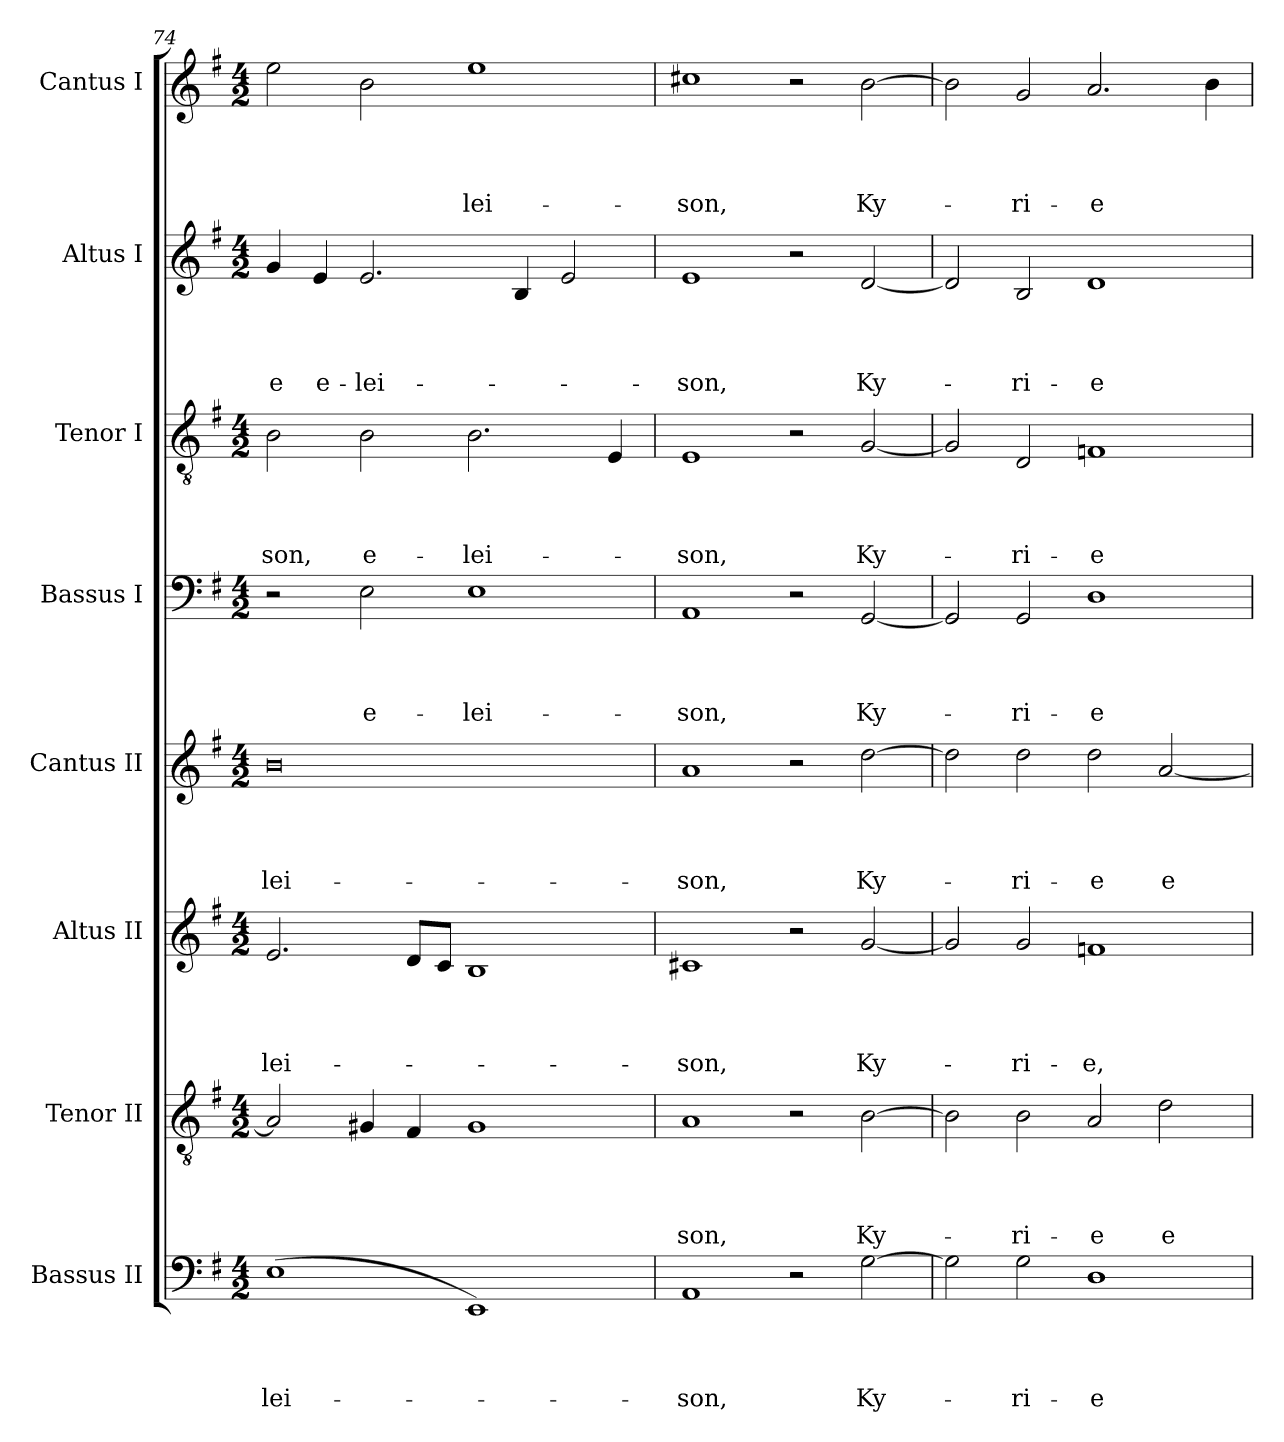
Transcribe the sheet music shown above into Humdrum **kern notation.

**kern	**text	**text	**text	**text	**kern	**text	**text	**text	**text	**kern	**text	**text	**text	**text	**kern	**text	**text	**text	**text	**kern	**text	**text	**text	**text	**kern	**text	**text	**text	**text	**kern	**text	**text	**text	**text	**kern	**text	**text	**text	**text
*part8	*part8	*part8	*part8	*part8	*part7	*part7	*part7	*part7	*part7	*part6	*part6	*part6	*part6	*part6	*part5	*part5	*part5	*part5	*part5	*part4	*part4	*part4	*part4	*part4	*part3	*part3	*part3	*part3	*part3	*part2	*part2	*part2	*part2	*part2	*part1	*part1	*part1	*part1	*part1
*staff8	*staff8	*staff8	*staff8	*staff8	*staff7	*staff7	*staff7	*staff7	*staff7	*staff6	*staff6	*staff6	*staff6	*staff6	*staff5	*staff5	*staff5	*staff5	*staff5	*staff4	*staff4	*staff4	*staff4	*staff4	*staff3	*staff3	*staff3	*staff3	*staff3	*staff2	*staff2	*staff2	*staff2	*staff2	*staff1	*staff1	*staff1	*staff1	*staff1
*I"Bassus II	*	*	*	*	*I"Tenor II	*	*	*	*	*I"Altus II	*	*	*	*	*I"Cantus II	*	*	*	*	*I"Bassus I	*	*	*	*	*I"Tenor I	*	*	*	*	*I"Altus I	*	*	*	*	*I"Cantus I	*	*	*	*
*I'B II	*	*	*	*	*I'T II	*	*	*	*	*I'A II	*	*	*	*	*I'C II	*	*	*	*	*I'B I	*	*	*	*	*I'T I	*	*	*	*	*I'A I	*	*	*	*	*I'C I	*	*	*	*
*clefF4	*	*	*	*	*clefGv2	*	*	*	*	*clefG2	*	*	*	*	*clefG2	*	*	*	*	*clefF4	*	*	*	*	*clefGv2	*	*	*	*	*clefG2	*	*	*	*	*clefG2	*	*	*	*
*k[f#]	*	*	*	*	*k[f#]	*	*	*	*	*k[f#]	*	*	*	*	*k[f#]	*	*	*	*	*k[f#]	*	*	*	*	*k[f#]	*	*	*	*	*k[f#]	*	*	*	*	*k[f#]	*	*	*	*
*G:	*	*	*	*	*G:	*	*	*	*	*G:	*	*	*	*	*G:	*	*	*	*	*G:	*	*	*	*	*G:	*	*	*	*	*G:	*	*	*	*	*G:	*	*	*	*
*M4/2	*	*	*	*	*M4/2	*	*	*	*	*M4/2	*	*	*	*	*M4/2	*	*	*	*	*M4/2	*	*	*	*	*M4/2	*	*	*	*	*M4/2	*	*	*	*	*M4/2	*	*	*	*
=74	=74	=74	=74	=74	=74	=74	=74	=74	=74	=74	=74	=74	=74	=74	=74	=74	=74	=74	=74	=74	=74	=74	=74	=74	=74	=74	=74	=74	=74	=74	=74	=74	=74	=74	=74	=74	=74	=74	=74
!	!	!	!	!LO:LY:b	!	!	!	!	!	!	!	!	!	!	!	!	!	!	!	!	!	!	!	!	!	!	!	!	!	!	!	!	!	!	!	!	!	!	!
!	!	!	!	!	!	!	!	!	!	!	!	!	!	!LO:LY:b	!	!	!	!	!	!	!	!	!	!	!	!	!	!	!	!	!	!	!	!	!	!	!	!	!
!	!	!	!	!	!	!	!	!	!	!	!	!	!	!	!	!	!	!	!LO:LY:b	!	!	!	!	!	!	!	!	!	!	!	!	!	!	!	!	!	!	!	!
!	!	!	!	!	!	!	!	!	!	!	!	!	!	!	!	!	!	!	!	!	!	!	!	!	!	!	!	!	!LO:LY:b	!	!	!	!	!	!	!	!	!	!
!	!	!	!	!	!	!	!	!	!	!	!	!	!	!	!	!	!	!	!	!	!	!	!	!	!	!	!	!	!	!	!	!	!	!LO:LY:b	!	!	!	!	!
(>1E	.	.	.	-lei-	2A/]	.	.	.	.	2.e/	.	.	.	-lei-	0b	.	.	.	-lei-	2r	.	.	.	.	2B\	.	.	.	-son,	4g/	.	.	.	-e	2ee\	.	.	.	.
!	!	!	!	!	!	!	!	!	!	!	!	!	!	!	!	!	!	!	!	!	!	!	!	!	!	!	!	!	!	!	!	!	!	!LO:LY:b	!	!	!	!	!
.	.	.	.	.	.	.	.	.	.	.	.	.	.	.	.	.	.	.	.	.	.	.	.	.	.	.	.	.	.	4e/	.	.	.	e-	.	.	.	.	.
!	!	!	!	!	!	!	!	!	!	!	!	!	!	!	!	!	!	!	!	!	!	!	!	!LO:LY:b	!	!	!	!	!	!	!	!	!	!	!	!	!	!	!
!	!	!	!	!	!	!	!	!	!	!	!	!	!	!	!	!	!	!	!	!	!	!	!	!	!	!	!	!	!LO:LY:b	!	!	!	!	!	!	!	!	!	!
!	!	!	!	!	!	!	!	!	!	!	!	!	!	!	!	!	!	!	!	!	!	!	!	!	!	!	!	!	!	!	!	!	!	!LO:LY:b	!	!	!	!	!
.	.	.	.	.	4G#X/	.	.	.	.	.	.	.	.	.	.	.	.	.	.	2E\	.	.	.	e-	2B\	.	.	.	e-	2.e/	.	.	.	-lei-	2b\	.	.	.	.
.	.	.	.	.	4F#/	.	.	.	.	8d/L	.	.	.	.	.	.	.	.	.	.	.	.	.	.	.	.	.	.	.	.	.	.	.	.	.	.	.	.	.
.	.	.	.	.	.	.	.	.	.	8c/J	.	.	.	.	.	.	.	.	.	.	.	.	.	.	.	.	.	.	.	.	.	.	.	.	.	.	.	.	.
!	!	!	!	!	!	!	!	!	!	!	!	!	!	!	!	!	!	!	!	!	!	!	!	!LO:LY:b	!	!	!	!	!	!	!	!	!	!	!	!	!	!	!
!	!	!	!	!	!	!	!	!	!	!	!	!	!	!	!	!	!	!	!	!	!	!	!	!	!	!	!	!	!LO:LY:b	!	!	!	!	!	!	!	!	!	!
!	!	!	!	!	!	!	!	!	!	!	!	!	!	!	!	!	!	!	!	!	!	!	!	!	!	!	!	!	!	!	!	!	!	!	!	!	!	!	!LO:LY:b
1EE)	.	.	.	.	1G#	.	.	.	.	1B	.	.	.	.	.	.	.	.	.	1E	.	.	.	-lei-	2.B\	.	.	.	-lei-	.	.	.	.	.	1ee	.	.	.	-lei-
.	.	.	.	.	.	.	.	.	.	.	.	.	.	.	.	.	.	.	.	.	.	.	.	.	.	.	.	.	.	4B/	.	.	.	.	.	.	.	.	.
.	.	.	.	.	.	.	.	.	.	.	.	.	.	.	.	.	.	.	.	.	.	.	.	.	.	.	.	.	.	2e/	.	.	.	.	.	.	.	.	.
.	.	.	.	.	.	.	.	.	.	.	.	.	.	.	.	.	.	.	.	.	.	.	.	.	4E/	.	.	.	.	.	.	.	.	.	.	.	.	.	.
=75	=75	=75	=75	=75	=75	=75	=75	=75	=75	=75	=75	=75	=75	=75	=75	=75	=75	=75	=75	=75	=75	=75	=75	=75	=75	=75	=75	=75	=75	=75	=75	=75	=75	=75	=75	=75	=75	=75	=75
!	!	!	!	!LO:LY:b	!	!	!	!	!	!	!	!	!	!	!	!	!	!	!	!	!	!	!	!	!	!	!	!	!	!	!	!	!	!	!	!	!	!	!
!	!	!	!	!	!	!	!	!	!LO:LY:b	!	!	!	!	!	!	!	!	!	!	!	!	!	!	!	!	!	!	!	!	!	!	!	!	!	!	!	!	!	!
!	!	!	!	!	!	!	!	!	!	!	!	!	!	!LO:LY:b	!	!	!	!	!	!	!	!	!	!	!	!	!	!	!	!	!	!	!	!	!	!	!	!	!
!	!	!	!	!	!	!	!	!	!	!	!	!	!	!	!	!	!	!	!LO:LY:b	!	!	!	!	!	!	!	!	!	!	!	!	!	!	!	!	!	!	!	!
!	!	!	!	!	!	!	!	!	!	!	!	!	!	!	!	!	!	!	!	!	!	!	!	!LO:LY:b	!	!	!	!	!	!	!	!	!	!	!	!	!	!	!
!	!	!	!	!	!	!	!	!	!	!	!	!	!	!	!	!	!	!	!	!	!	!	!	!	!	!	!	!	!LO:LY:b	!	!	!	!	!	!	!	!	!	!
!	!	!	!	!	!	!	!	!	!	!	!	!	!	!	!	!	!	!	!	!	!	!	!	!	!	!	!	!	!	!	!	!	!	!LO:LY:b	!	!	!	!	!
!	!	!	!	!	!	!	!	!	!	!	!	!	!	!	!	!	!	!	!	!	!	!	!	!	!	!	!	!	!	!	!	!	!	!	!	!	!	!	!LO:LY:b
1AA	.	.	.	-son,	1A	.	.	.	-son,	1c#X	.	.	.	-son,	1a	.	.	.	-son,	1AA	.	.	.	-son,	1E	.	.	.	-son,	1e	.	.	.	-son,	1cc#X	.	.	.	-son,
2r	.	.	.	.	2r	.	.	.	.	2r	.	.	.	.	2r	.	.	.	.	2r	.	.	.	.	2r	.	.	.	.	2r	.	.	.	.	2r	.	.	.	.
!	!	!	!	!LO:LY:b	!	!	!	!	!	!	!	!	!	!	!	!	!	!	!	!	!	!	!	!	!	!	!	!	!	!	!	!	!	!	!	!	!	!	!
!	!	!	!	!	!	!	!	!	!LO:LY:b	!	!	!	!	!	!	!	!	!	!	!	!	!	!	!	!	!	!	!	!	!	!	!	!	!	!	!	!	!	!
!	!	!	!	!	!	!	!	!	!	!	!	!	!	!LO:LY:b	!	!	!	!	!	!	!	!	!	!	!	!	!	!	!	!	!	!	!	!	!	!	!	!	!
!	!	!	!	!	!	!	!	!	!	!	!	!	!	!	!	!	!	!	!LO:LY:b	!	!	!	!	!	!	!	!	!	!	!	!	!	!	!	!	!	!	!	!
!	!	!	!	!	!	!	!	!	!	!	!	!	!	!	!	!	!	!	!	!	!	!	!	!LO:LY:b	!	!	!	!	!	!	!	!	!	!	!	!	!	!	!
!	!	!	!	!	!	!	!	!	!	!	!	!	!	!	!	!	!	!	!	!	!	!	!	!	!	!	!	!	!LO:LY:b	!	!	!	!	!	!	!	!	!	!
!	!	!	!	!	!	!	!	!	!	!	!	!	!	!	!	!	!	!	!	!	!	!	!	!	!	!	!	!	!	!	!	!	!	!LO:LY:b	!	!	!	!	!
!	!	!	!	!	!	!	!	!	!	!	!	!	!	!	!	!	!	!	!	!	!	!	!	!	!	!	!	!	!	!	!	!	!	!	!	!	!	!	!LO:LY:b
[2G\	.	.	.	Ky-	[2B\	.	.	.	Ky-	[2g/	.	.	.	Ky-	[2dd\	.	.	.	Ky-	[2GG/	.	.	.	Ky-	[2G/	.	.	.	Ky-	[2d/	.	.	.	Ky-	[2b\	.	.	.	Ky-
=76	=76	=76	=76	=76	=76	=76	=76	=76	=76	=76	=76	=76	=76	=76	=76	=76	=76	=76	=76	=76	=76	=76	=76	=76	=76	=76	=76	=76	=76	=76	=76	=76	=76	=76	=76	=76	=76	=76	=76
2G\]	.	.	.	.	2B\]	.	.	.	.	2g/]	.	.	.	.	2dd\]	.	.	.	.	2GG/]	.	.	.	.	2G/]	.	.	.	.	2d/]	.	.	.	.	2b\]	.	.	.	.
!	!	!	!	!LO:LY:b	!	!	!	!	!	!	!	!	!	!	!	!	!	!	!	!	!	!	!	!	!	!	!	!	!	!	!	!	!	!	!	!	!	!	!
!	!	!	!	!	!	!	!	!	!LO:LY:b	!	!	!	!	!	!	!	!	!	!	!	!	!	!	!	!	!	!	!	!	!	!	!	!	!	!	!	!	!	!
!	!	!	!	!	!	!	!	!	!	!	!	!	!	!LO:LY:b	!	!	!	!	!	!	!	!	!	!	!	!	!	!	!	!	!	!	!	!	!	!	!	!	!
!	!	!	!	!	!	!	!	!	!	!	!	!	!	!	!	!	!	!	!LO:LY:b	!	!	!	!	!	!	!	!	!	!	!	!	!	!	!	!	!	!	!	!
!	!	!	!	!	!	!	!	!	!	!	!	!	!	!	!	!	!	!	!	!	!	!	!	!LO:LY:b	!	!	!	!	!	!	!	!	!	!	!	!	!	!	!
!	!	!	!	!	!	!	!	!	!	!	!	!	!	!	!	!	!	!	!	!	!	!	!	!	!	!	!	!	!LO:LY:b	!	!	!	!	!	!	!	!	!	!
!	!	!	!	!	!	!	!	!	!	!	!	!	!	!	!	!	!	!	!	!	!	!	!	!	!	!	!	!	!	!	!	!	!	!LO:LY:b	!	!	!	!	!
!	!	!	!	!	!	!	!	!	!	!	!	!	!	!	!	!	!	!	!	!	!	!	!	!	!	!	!	!	!	!	!	!	!	!	!	!	!	!	!LO:LY:b
2G\	.	.	.	-ri-	2B\	.	.	.	-ri-	2g/	.	.	.	-ri-	2dd\	.	.	.	-ri-	2GG/	.	.	.	-ri-	2D/	.	.	.	-ri-	2B/	.	.	.	-ri-	2g/	.	.	.	-ri-
!	!	!	!	!LO:LY:b	!	!	!	!	!	!	!	!	!	!	!	!	!	!	!	!	!	!	!	!	!	!	!	!	!	!	!	!	!	!	!	!	!	!	!
!	!	!	!	!	!	!	!	!	!LO:LY:b	!	!	!	!	!	!	!	!	!	!	!	!	!	!	!	!	!	!	!	!	!	!	!	!	!	!	!	!	!	!
!	!	!	!	!	!	!	!	!	!	!	!	!	!	!LO:LY:b	!	!	!	!	!	!	!	!	!	!	!	!	!	!	!	!	!	!	!	!	!	!	!	!	!
!	!	!	!	!	!	!	!	!	!	!	!	!	!	!	!	!	!	!	!LO:LY:b	!	!	!	!	!	!	!	!	!	!	!	!	!	!	!	!	!	!	!	!
!	!	!	!	!	!	!	!	!	!	!	!	!	!	!	!	!	!	!	!	!	!	!	!	!LO:LY:b	!	!	!	!	!	!	!	!	!	!	!	!	!	!	!
!	!	!	!	!	!	!	!	!	!	!	!	!	!	!	!	!	!	!	!	!	!	!	!	!	!	!	!	!	!LO:LY:b	!	!	!	!	!	!	!	!	!	!
!	!	!	!	!	!	!	!	!	!	!	!	!	!	!	!	!	!	!	!	!	!	!	!	!	!	!	!	!	!	!	!	!	!	!LO:LY:b	!	!	!	!	!
!	!	!	!	!	!	!	!	!	!	!	!	!	!	!	!	!	!	!	!	!	!	!	!	!	!	!	!	!	!	!	!	!	!	!	!	!	!	!	!LO:LY:b
1D	.	.	.	-e	2A/	.	.	.	-e	1fn	.	.	.	-e,	2dd\	.	.	.	-e	1D	.	.	.	-e	1Fn	.	.	.	-e	1d	.	.	.	-e	2.a/	.	.	.	-e
!	!	!	!	!	!	!	!	!	!LO:LY:b	!	!	!	!	!	!	!	!	!	!	!	!	!	!	!	!	!	!	!	!	!	!	!	!	!	!	!	!	!	!
!	!	!	!	!	!	!	!	!	!	!	!	!	!	!	!	!	!	!	!LO:LY:b	!	!	!	!	!	!	!	!	!	!	!	!	!	!	!	!	!	!	!	!
.	.	.	.	.	2d\	.	.	.	e-	.	.	.	.	.	[2a/	.	.	.	e-	.	.	.	.	.	.	.	.	.	.	.	.	.	.	.	.	.	.	.	.
.	.	.	.	.	.	.	.	.	.	.	.	.	.	.	.	.	.	.	.	.	.	.	.	.	.	.	.	.	.	.	.	.	.	.	4b\	.	.	.	.
=	=	=	=	=	=	=	=	=	=	=	=	=	=	=	=	=	=	=	=	=	=	=	=	=	=	=	=	=	=	=	=	=	=	=	=	=	=	=	=
*-	*-	*-	*-	*-	*-	*-	*-	*-	*-	*-	*-	*-	*-	*-	*-	*-	*-	*-	*-	*-	*-	*-	*-	*-	*-	*-	*-	*-	*-	*-	*-	*-	*-	*-	*-	*-	*-	*-	*-
